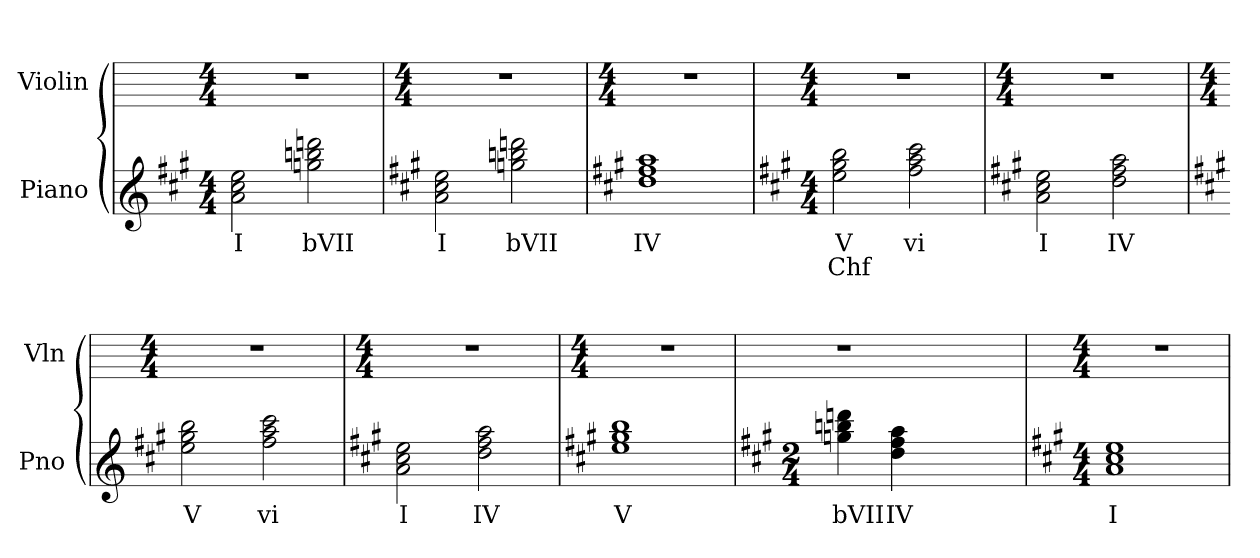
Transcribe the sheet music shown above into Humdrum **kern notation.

**kern	**text	**text	**kern
*part2	*part2	*part2	*part1
*staff2	*staff2	*staff2	*staff1
*I"Piano	*	*	*I"Violin
*I'Pno	*	*	*I'Vln
*k[f#c#g#]	*	*	*
*A:	*	*	*
*M4/4	*	*	*M4/4
=	=	=	=
2a 2cc# 2ee	I	.	1r
2ggn 2bbn 2dddn	bVII	.	.
=	=	=	=
*k[f#c#g#]	*	*	*
*A:	*	*	*
*	*	*	*M4/4
2a 2cc# 2ee	I	.	1r
2ggn 2bbn 2dddn	bVII	.	.
=	=	=	=
*k[f#c#g#]	*	*	*
*A:	*	*	*
*	*	*	*M4/4
1dd 1ff# 1aa	IV	.	1r
=	=	=	=
*k[f#c#g#]	*	*	*
*A:	*	*	*
*M4/4	*	*	*M4/4
2ee 2gg# 2bb	V	Chf	1r
2ff# 2aa 2ccc#	vi	.	.
=	=	=	=
*k[f#c#g#]	*	*	*
*A:	*	*	*
*	*	*	*M4/4
2a 2cc# 2ee	I	.	1r
2dd 2ff# 2aa	IV	.	.
=	=	=	=
*k[f#c#g#]	*	*	*
*A:	*	*	*
*	*	*	*M4/4
2ee 2gg# 2bb	V	.	1r
2ff# 2aa 2ccc#	vi	.	.
=	=	=	=
*k[f#c#g#]	*	*	*
*A:	*	*	*
*	*	*	*M4/4
2a 2cc# 2ee	I	.	1r
2dd 2ff# 2aa	IV	.	.
=	=	=	=
*k[f#c#g#]	*	*	*
*A:	*	*	*
*	*	*	*M4/4
1ee 1gg# 1bb	V	.	1r
=	=	=	=
*k[f#c#g#]	*	*	*
*A:	*	*	*
*M2/4	*	*	*
4ggn 4bbn 4dddn	bVII	.	1r
4dd 4ff# 4aa	IV	.	.
2ryy	.	.	.
=	=	=	=
*k[f#c#g#]	*	*	*
*A:	*	*	*
*M4/4	*	*	*M4/4
1a 1cc# 1ee	I	.	1r
=	=	=	=
*-	*-	*-	*-
